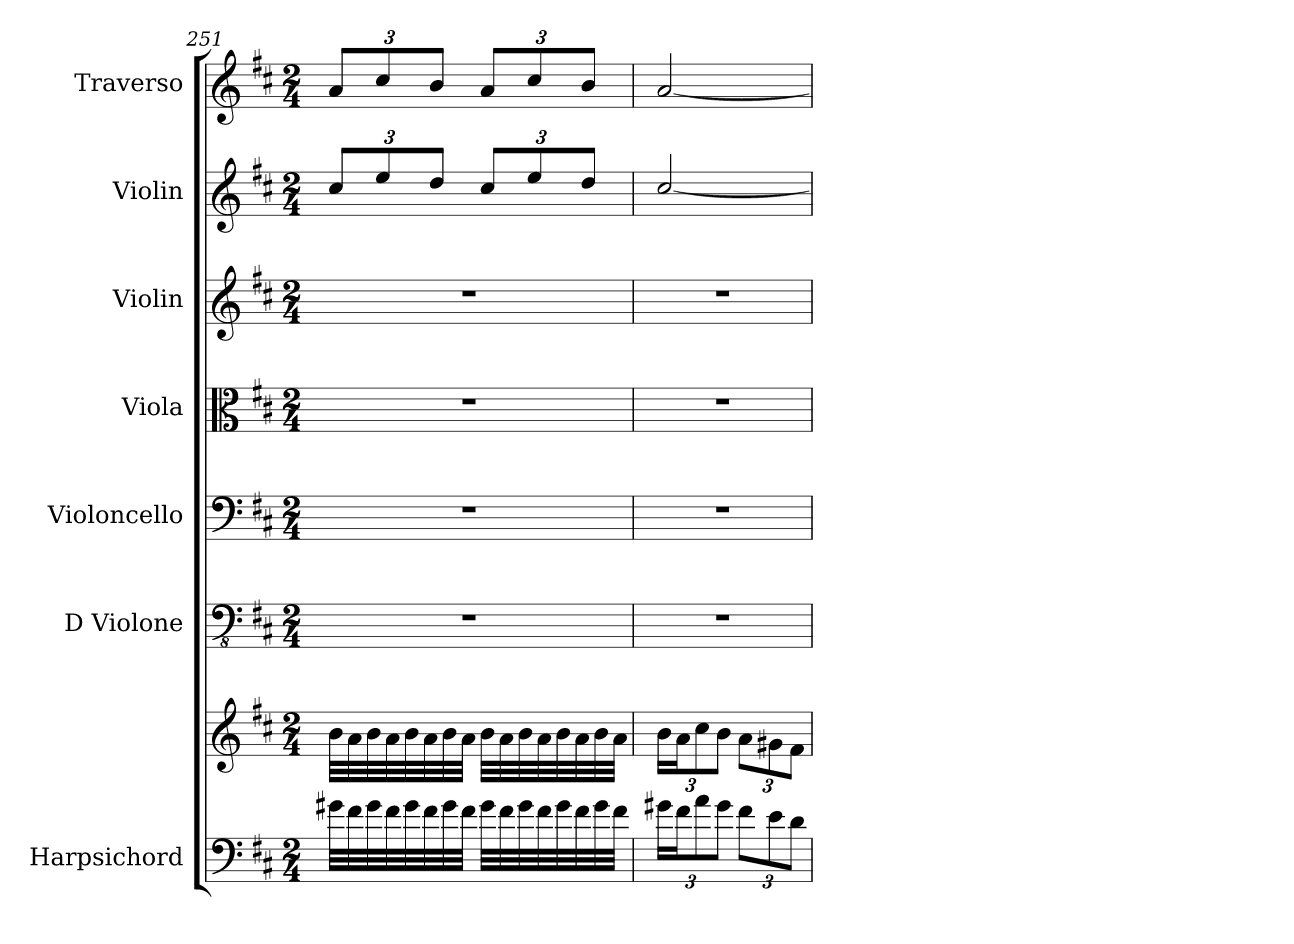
**kern	**kern	**kern	**kern	**kern	**kern	**kern	**kern
*part7	*part7	*part6	*part5	*part4	*part3	*part2	*part1
*staff8	*staff7	*staff6	*staff5	*staff4	*staff3	*staff2	*staff1
*I"Harpsichord	*	*I"D Violone	*I"Violoncello	*I"Viola	*I"Violin	*I"Violin	*I"Traverso
*I'Hch.	*	*I'D Vne.	*I'Vc.	*I'Vla.	*I'Vln.	*I'Vln.	*I'Trv.
*clefF4	*clefG2	*clefFv4	*clefF4	*clefC3	*clefG2	*clefG2	*clefG2
*	*	*ITrd7c12	*	*	*	*	*
*k[f#c#]	*k[f#c#]	*k[f#c#]	*k[f#c#]	*k[f#c#]	*k[f#c#]	*k[f#c#]	*k[f#c#]
*M2/4	*M2/4	*M2/4	*M2/4	*M2/4	*M2/4	*M2/4	*M2/4
*	*	*	*	*	*	*Xbrackettup	*Xbrackettup
=251	=251	=251	=251	=251	=251	=251	=251
32g#X\LLL	32b\LLL	2r	2r	2r	2r	12cc#/L	12a/L
32f#\	32a\	.	.	.	.	.	.
32g#\	32b\	.	.	.	.	.	.
.	.	.	.	.	.	12ee/	12cc#/
32f#\	32a\	.	.	.	.	.	.
32g#\	32b\	.	.	.	.	.	.
32f#\	32a\	.	.	.	.	.	.
.	.	.	.	.	.	12dd/J	12b/J
32g#\	32b\	.	.	.	.	.	.
32f#\JJJ	32a\JJJ	.	.	.	.	.	.
32g#\LLL	32b\LLL	.	.	.	.	12cc#/L	12a/L
32f#\	32a\	.	.	.	.	.	.
32g#\	32b\	.	.	.	.	.	.
.	.	.	.	.	.	12ee/	12cc#/
32f#\	32a\	.	.	.	.	.	.
32g#\	32b\	.	.	.	.	.	.
32f#\	32a\	.	.	.	.	.	.
.	.	.	.	.	.	12dd/J	12b/J
32g#\	32b\	.	.	.	.	.	.
32f#\JJJ	32a\JJJ	.	.	.	.	.	.
=252	=252	=252	=252	=252	=252	=252	=252
*Xbrackettup	*Xbrackettup	*	*	*	*	*	*
24g#X\LL	24b\LL	2r	2r	2r	2r	[2cc#/	[2a/
24f#\J	24a\J	.	.	.	.	.	.
12a\	12cc#\	.	.	.	.	.	.
12g#\J	12b\J	.	.	.	.	.	.
12f#\L	12a\L	.	.	.	.	.	.
12e\	12g#X\	.	.	.	.	.	.
12d\J	12f#\J	.	.	.	.	.	.
=	=	=	=	=	=	=	=
*-	*-	*-	*-	*-	*-	*-	*-
